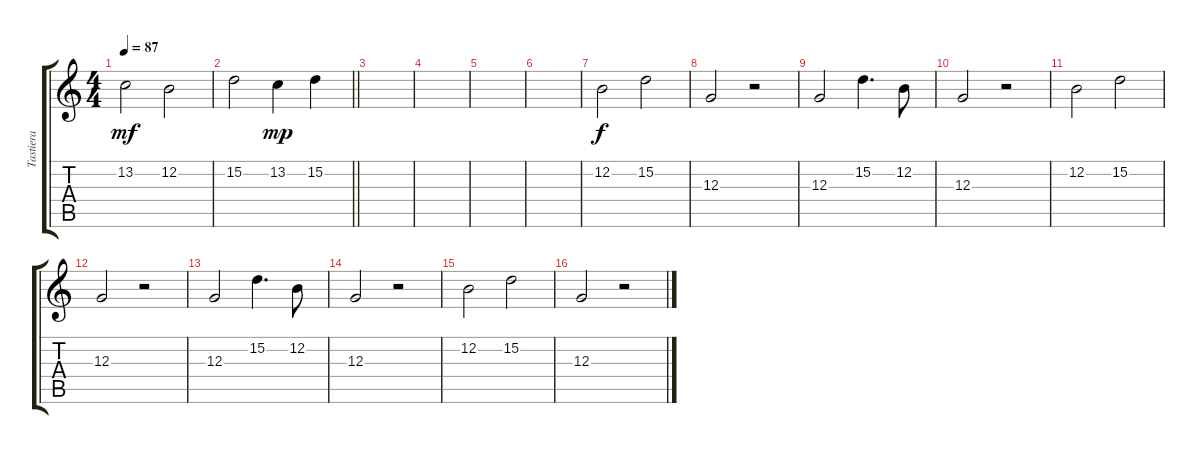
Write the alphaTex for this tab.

\track ("Tastiera" "Tastiera") {instrument harmonica}
\staff {score tabs}
\tuning (E4 B3 G3 D3 A2 E2) {hide}
\ts (4 4)
\tempo 87
\clef g2
\ks c
13.2.2{dy mf} 12.2.2 |
\barLineRight lightlight
15.2.2 13.2.4{dy mp} 15.2.4 |
|
|
|
|
12.2.2{dy f instrument panflute} 15.2.2 |
12.3.2 r.2 |
12.3.2 15.2.4{d} 12.2.8 |
12.3.2 r.2 |
12.2.2{instrument panflute} 15.2.2 |
12.3.2 r.2 |
12.3.2 15.2.4{d} 12.2.8 |
12.3.2 r.2 |
12.2.2{instrument panflute} 15.2.2 |
12.3.2 r.2
